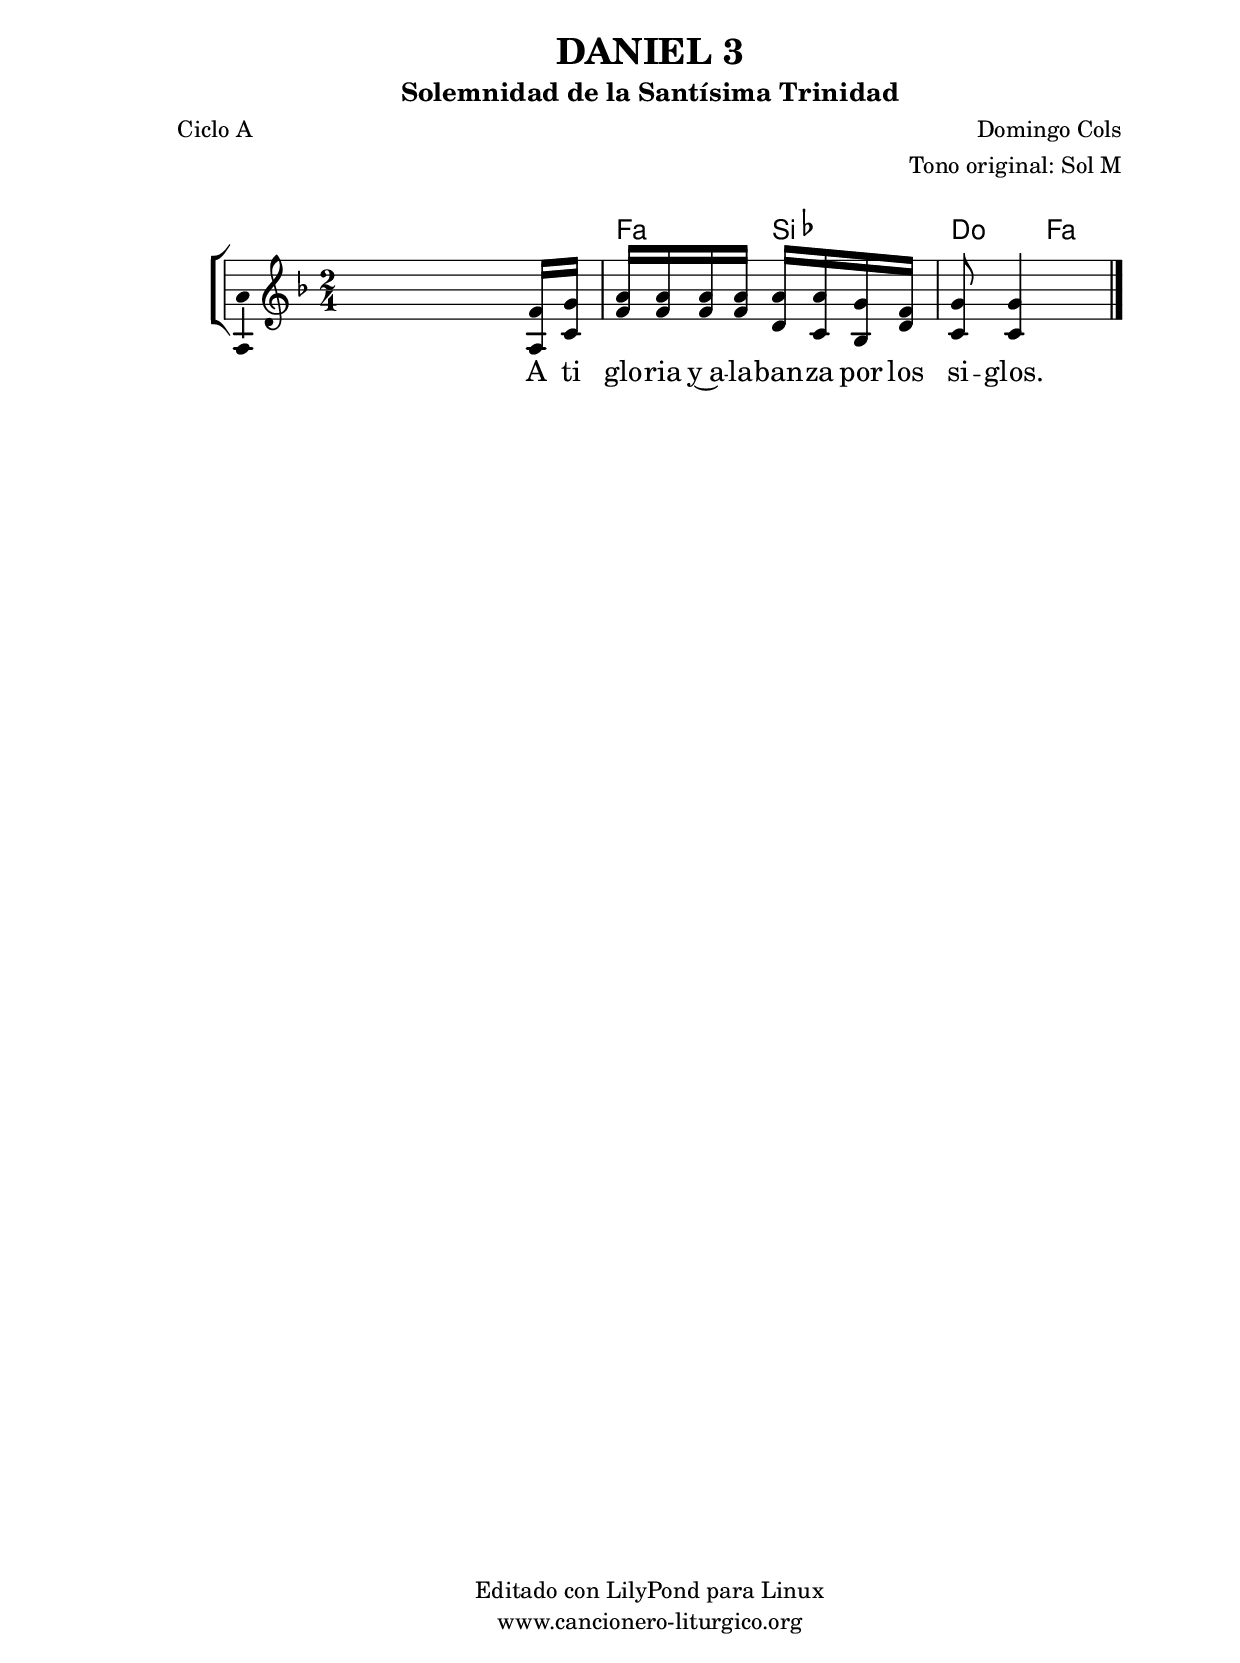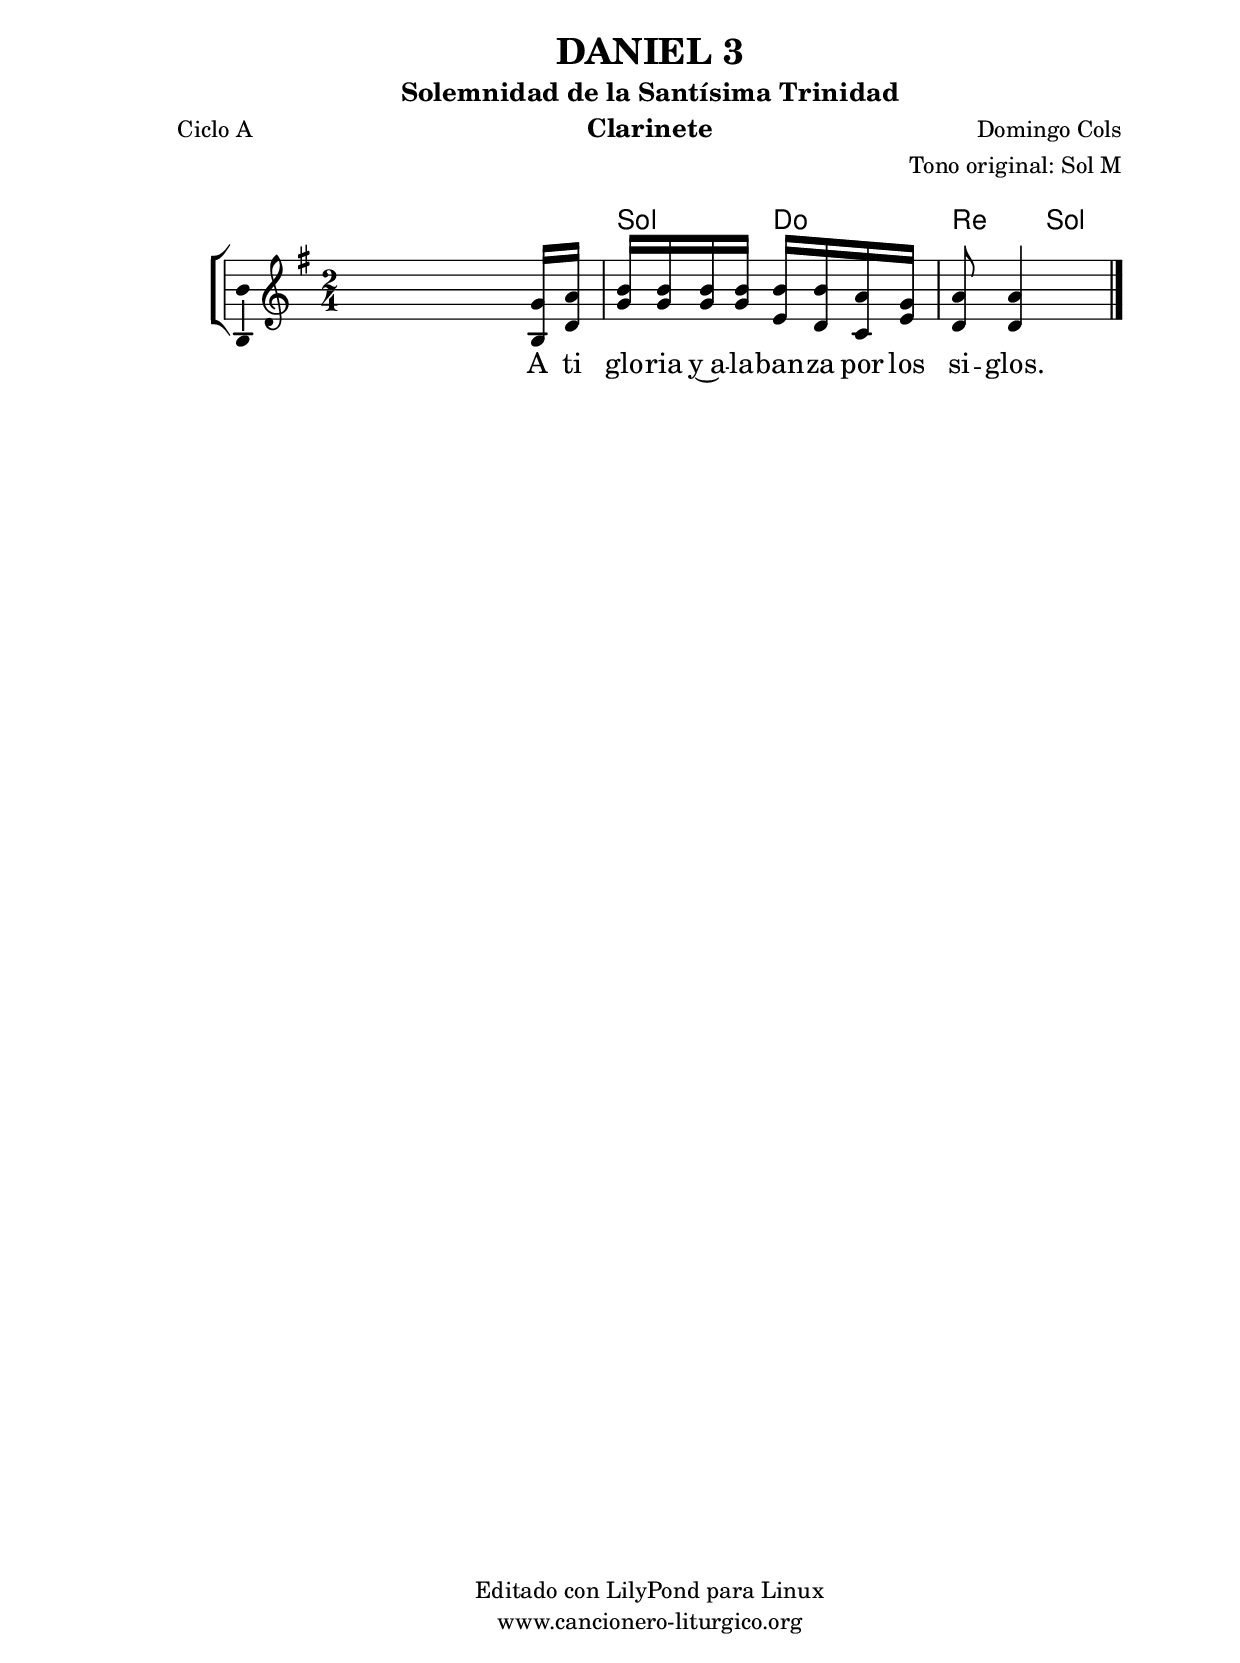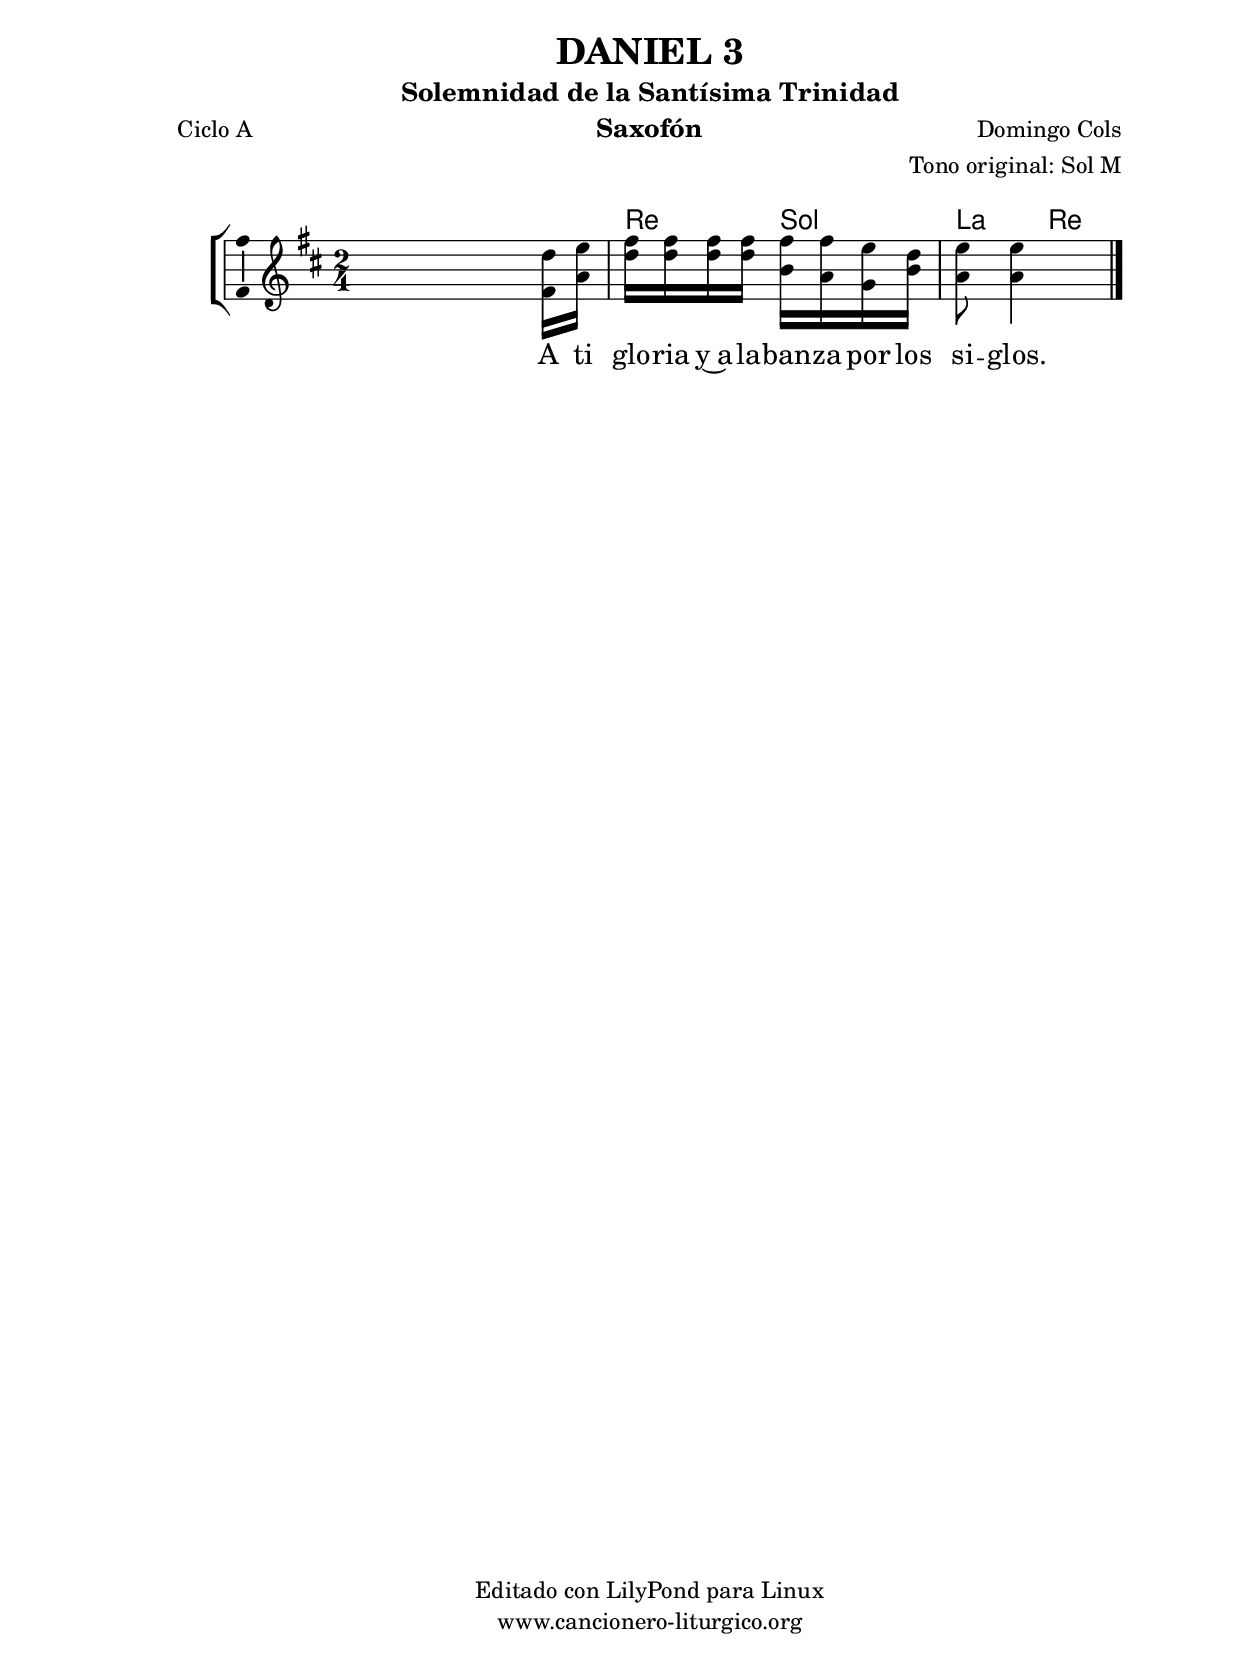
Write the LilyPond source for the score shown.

%
%para convertir .midi en .wav:
%timidity filename.midi -Ow -o finename.wav
%
%
%Para convertir de .wav a .mp3:
%lame -h -m j filename.wav
%
%
%para escuchar el midi:
%timidity nombrefichero.midi
%


%versión de lilypond para la que se ha escrito esta partitura:
\version "2.16.0"

	%Tamaño papel
	#(set-default-paper-size "a4")
	%Tamaño partitura
	#(set-global-staff-size 20)
	%No responde al pulsar sobre una nota
	#(ly:set-option 'point-and-click #f)

%parámetros del encabezamiento:
\header {
	title = "DANIEL 3"
	subtitle = "Solemnidad de la Santísima Trinidad"
	composer = "Domingo Cols"
	poet = "Ciclo A"
	meter = ""
	arranger = "Tono original: Sol M"
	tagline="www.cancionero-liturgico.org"
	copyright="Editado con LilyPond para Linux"
	tiempo = "Ordinario"
	usos = "Salmo"
	letra = "A ti gloria y alabanza por los siglos."
	}

%parámetros asociados al papel:
\paper  {
	oddHeaderMarkup = \markup {\fill-line { \on-the-fly #not-first-page \fromproperty #'header:title \on-the-fly #not-first-page \fromproperty #'header:composer }}
	evenHeaderMarkup = \markup {\fill-line { \fromproperty #'header:composer \fromproperty #'header:title }}
	#(set-paper-size "a4")
	print-page-number = ##f
	first-page-number = 1
	print-first-page-number = ##f
%	head-separation = 3.0 \cm
	top-margin = 2.0 \cm
	bottom-margin = 0.5\cm
%%%	bottom-margin = -1.0\cm
	left-margin = 3.0 \cm
	line-width = 16.0 \cm 
	indent = 8\mm
	interscoreline = 2.\mm
	between-system-space = 15\mm
%	para que las partituras no llenen la hoja:
	ragged-bottom = ##t
%	idem para la última hoja:
	ragged-last-bottom = ##f
%	para que las partituras llenen el ancho del papel:
	ragged-last = ##f
	after-title-space = 2.5 \cm
%page-count=1
%system-count=1

	%Flexible Vertical Spacing
%	markup-markup-spacing =
%	#'((basic-distance . 15) (minimum-distance . 15) (padding . 3))
	markup-system-spacing =
	#'((basic-distance . 15) (minimum-distance . 15) (padding . 3))
	system-system-spacing =
	#'((basic-distance . 15) (minimum-distance . 15) (padding . 3))
	score-system-spacing =
	#'((basic-distance . 15) (minimum-distance . 15) (padding . 5))
%	top-system-spacing = % header
%	#'((basic-distance . 8) (minimum-distance . 0) (padding . 3))
%	top-markup-spacing =
%	#'((basic-distance . 20) (minimum-distance . 20) (padding . 3))
	last-bottom-spacing = % footer
	#'((basic-distance . 5) (minimum-distance . 5) (padding . 3))
%	score-markup-spacing =
%	#'((basic-distance . 16) (minimum-distance . 13) (padding . 3))

	}


%parámetros que afectan a toda la partitura:
global =  {
	%clave de sol (G):
	\clef G
	%armadura:
	\transpose g f
	\key g \major
	\tempo 8=100
	\set Score.tempoHideNote = ##t
	}


acordes = {
	\italianChords
	\chordmode {
	\transpose g f
{

s2
g4 c d g

	}
	}
}


melodia = 
	\transpose g f
{
	\relative c''{

\time 2/4
s4 s8
<<
{
g16 a
b16 b b b b b a g
a8 a4
}
{
b,16 d
g16 g g g e d c e
d8 d4
}
>>
s8

	\bar "|."
	}
	}


texto = \lyricmode {
A ti glo -- ria y~a -- la -- ban -- za por los si -- glos.
	}


acordesStaff = \context ChordNames = acordesStaff <<
	\set chordChanges = ##t
	\acordes
	>>


vozStaff = \context Voice = vozStaff
\with {\consists "Ambitus_engraver"}
<<
%	\set Staff.instrumentName = ""
%	\set Staff.shortInstrumentName = ""
%	\set Staff.midiInstrument = #"clarinet"
%	\set Staff.midiInstrument = #"cello"
%	\set Staff.midiInstrument = #"flute"
	\set Staff.midiInstrument = #"electric guitar (jazz)"
%	\set Staff.midiInstrument = #"english horn"
%	\set Staff.midiInstrument = #"violin"
%	\set Staff.midiInstrument = #"glockenspiel"
	\set Staff.midiMinimumVolume = #0.7
	\set Staff.midiMaximumVolume = #0.9
	\global
	\melodia
	>>


textoStaff = \context Lyrics = textoStaff <<
	\lyricsto vozStaff \texto
	>>

\book {
	\score {
		\context ChoirStaff {
			\override StaffGroup.SystemStartBracket #'collapse-height = #1
			\override Score.SystemStartBar #'collapse-height = #1
			<<
			\acordesStaff
			\vozStaff
			\textoStaff
			>>
			}
		\layout {
	    		\context {
				\Lyrics
				\override LyricText #'font-size = #2
				}
	   		 \context {
				\Score
				%fontSize = #3
				\override StaffSymbol #'staff-space = #(magstep +3)
				%\override Beam #'thickness = #0.55
				%\override SpacingSpanner #'spacing-increment = #1.0
				%\override Slur #'height-limit = #1.5
				}
			}
		}
	\score {
		\unfoldRepeats
		\context ChoirStaff {
			<<
			\acordesStaff
			\vozStaff
			>>
			}
		\midi {
	  		\context {
	  			\Score
				tempoWholesPerMinute = #(ly:make-moment 70 4)
				}
			}
		}
	}

%Partitura para clarinete
#(define output-suffix "C")
\book {
	\header{
		instrument = "Clarinete"
		}
	\score {
		\context ChoirStaff {
			\override StaffGroup.SystemStartBracket #'collapse-height = #1
			\override Score.SystemStartBar #'collapse-height = #1
\transpose c d
			<<
			\acordesStaff
			\vozStaff
			\textoStaff
			>>
			}
		\layout {
	    		\context {
				\Lyrics
				\override LyricText #'font-size = #2
				}
	   		 \context {
				\Score
				%fontSize = #3
				\override StaffSymbol #'staff-space = #(magstep +3)
				%\override Beam #'thickness = #0.55
				%\override SpacingSpanner #'spacing-increment = #1.0
				%\override Slur #'height-limit = #1.5
				}
			}
		}
	}

%Partitura para saxofón
#(define output-suffix "S")
\book {
	\header{
		instrument = "Saxofón"
		}
	\score {
		\context ChoirStaff {
			\override StaffGroup.SystemStartBracket #'collapse-height = #1
			\override Score.SystemStartBar #'collapse-height = #1
\transpose c a
			<<
			\acordesStaff
			\vozStaff
			\textoStaff
			>>
			}
		\layout {
	    		\context {
				\Lyrics
				\override LyricText #'font-size = #2
				}
	   		 \context {
				\Score
				%fontSize = #3
				\override StaffSymbol #'staff-space = #(magstep +3)
				%\override Beam #'thickness = #0.55
				%\override SpacingSpanner #'spacing-increment = #1.0
				%\override Slur #'height-limit = #1.5
				}
			}
		}
	}

